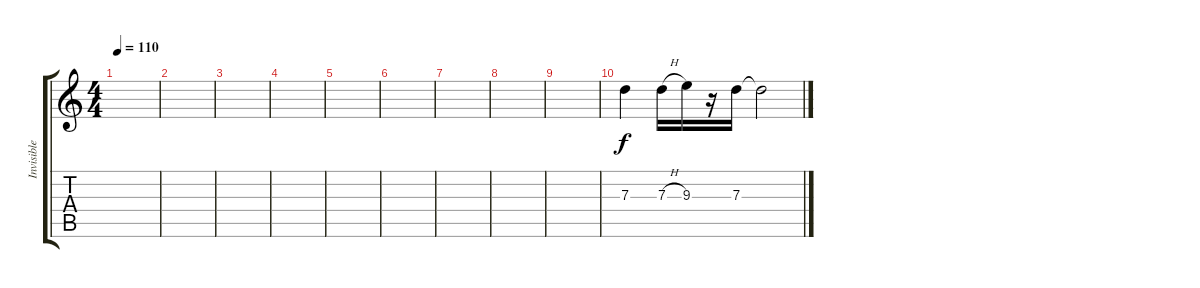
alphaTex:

\track ("Invisible" "Invisible") {instrument acousticguitarsteel}
\staff {score tabs}
\tuning (E4 B3 G3 D3 A2 E2) {hide}
\ts (4 4)
\tempo 110
\clef g2
\ks c
|
|
|
|
|
|
|
|
|
7.3.4 7.3{h}.16 9.3.16 r.16 7.3.16 7.3{t}.2
